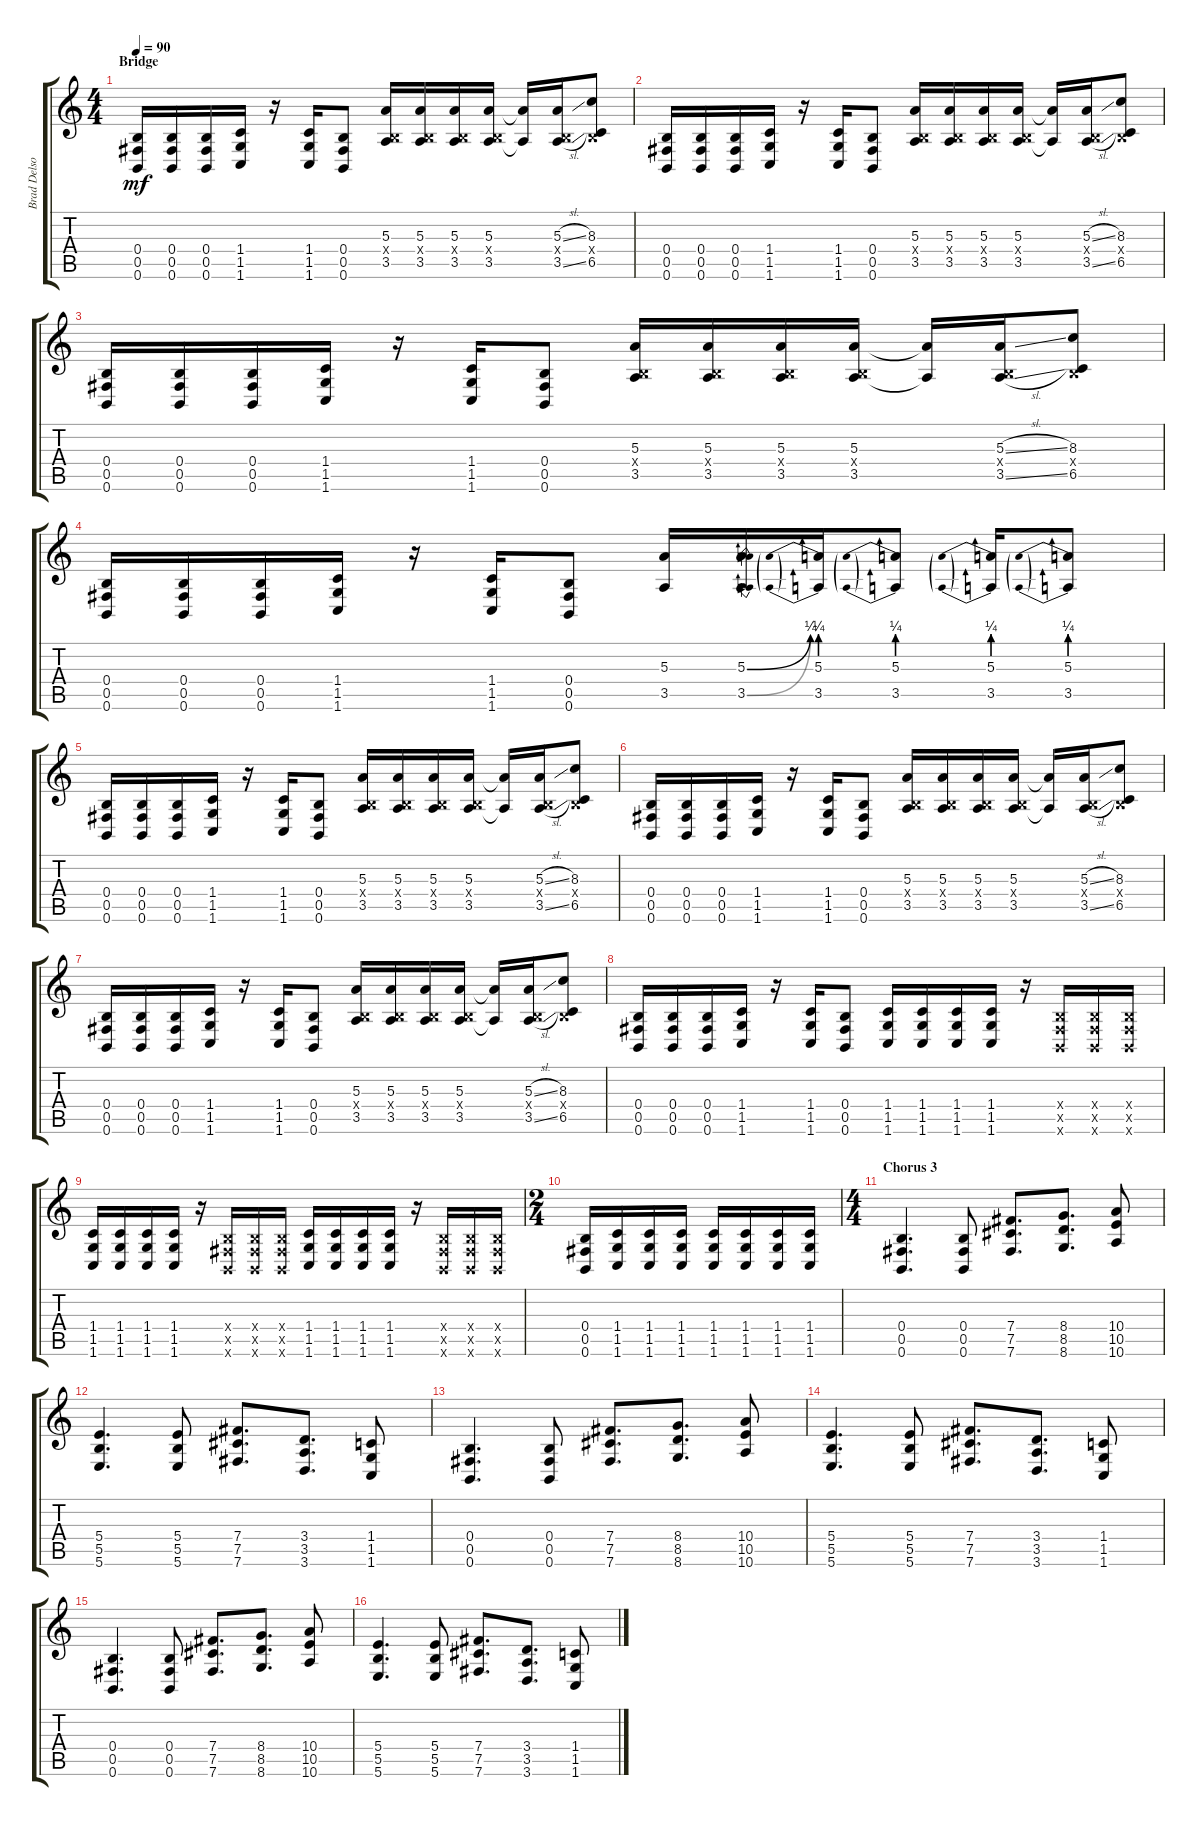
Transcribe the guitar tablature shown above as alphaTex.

\track ("Brad Delson (Guitar 2)" "Brad Delso") {instrument distortionguitar}
\staff {score tabs}
\tuning (Db4 Ab3 E3 B2 Gb2 B1) {hide}
\ts (4 4)
\section ("" "Bridge")
\tempo 90
\clef g2
\ks c
(0.4 0.5 0.6).16{dy mf} (0.4 0.5 0.6).16 (0.4 0.5 0.6).16 (1.4 1.5 1.6).16 r.16 (1.4 1.5 1.6).16 (0.4 0.5 0.6).8 (5.3 0.4{x} 3.5).16 (5.3 0.4{x} 3.5).16 (5.3 0.4{x} 3.5).16 (5.3 0.4{x} 3.5).16 (5.3{t} 3.5{t}).16 (5.3{sl} 0.4{x} 3.5{sl}).16 (8.3 0.4{x} 6.5).8 |
(0.4 0.5 0.6).16 (0.4 0.5 0.6).16 (0.4 0.5 0.6).16 (1.4 1.5 1.6).16 r.16 (1.4 1.5 1.6).16 (0.4 0.5 0.6).8 (5.3 0.4{x} 3.5).16 (5.3 0.4{x} 3.5).16 (5.3 0.4{x} 3.5).16 (5.3 0.4{x} 3.5).16 (5.3{t} 3.5{t}).16 (5.3{sl} 0.4{x} 3.5{sl}).16 (8.3 0.4{x} 6.5).8 |
(0.4 0.5 0.6).16 (0.4 0.5 0.6).16 (0.4 0.5 0.6).16 (1.4 1.5 1.6).16 r.16 (1.4 1.5 1.6).16 (0.4 0.5 0.6).8 (5.3 0.4{x} 3.5).16 (5.3 0.4{x} 3.5).16 (5.3 0.4{x} 3.5).16 (5.3 0.4{x} 3.5).16 (5.3{t} 3.5{t}).16 (5.3{sl} 0.4{x} 3.5{sl}).16 (8.3 0.4{x} 6.5).8 |
(0.4 0.5 0.6).16 (0.4 0.5 0.6).16 (0.4 0.5 0.6).16 (1.4 1.5 1.6).16 r.16 (1.4 1.5 1.6).16 (0.4 0.5 0.6).8 (5.3 3.5).16 (5.3{be (bend 0 0 60 1)} 3.5{be (bend 0 0 60 1)}).16 (5.3{be (prebend 0 1 60 1)} 3.5{be (prebend 0 1 60 1)}).16 (5.3{be (prebend 0 1 60 1)} 3.5{be (prebend 0 1 60 1)}).8 (5.3{be (prebend 0 1 60 1)} 3.5{be (prebend 0 1 60 1)}).16 (5.3{be (prebend 0 1 60 1)} 3.5{be (prebend 0 1 60 1)}).8 |
(0.4 0.5 0.6).16 (0.4 0.5 0.6).16 (0.4 0.5 0.6).16 (1.4 1.5 1.6).16 r.16 (1.4 1.5 1.6).16 (0.4 0.5 0.6).8 (5.3 0.4{x} 3.5).16 (5.3 0.4{x} 3.5).16 (5.3 0.4{x} 3.5).16 (5.3 0.4{x} 3.5).16 (5.3{t} 3.5{t}).16 (5.3{sl} 0.4{x} 3.5{sl}).16 (8.3 0.4{x} 6.5).8 |
(0.4 0.5 0.6).16 (0.4 0.5 0.6).16 (0.4 0.5 0.6).16 (1.4 1.5 1.6).16 r.16 (1.4 1.5 1.6).16 (0.4 0.5 0.6).8 (5.3 0.4{x} 3.5).16 (5.3 0.4{x} 3.5).16 (5.3 0.4{x} 3.5).16 (5.3 0.4{x} 3.5).16 (5.3{t} 3.5{t}).16 (5.3{sl} 0.4{x} 3.5{sl}).16 (8.3 0.4{x} 6.5).8 |
(0.4 0.5 0.6).16 (0.4 0.5 0.6).16 (0.4 0.5 0.6).16 (1.4 1.5 1.6).16 r.16 (1.4 1.5 1.6).16 (0.4 0.5 0.6).8 (5.3 0.4{x} 3.5).16 (5.3 0.4{x} 3.5).16 (5.3 0.4{x} 3.5).16 (5.3 0.4{x} 3.5).16 (5.3{t} 3.5{t}).16 (5.3{sl} 0.4{x} 3.5{sl}).16 (8.3 0.4{x} 6.5).8 |
(0.4 0.5 0.6).16 (0.4 0.5 0.6).16 (0.4 0.5 0.6).16 (1.4 1.5 1.6).16 r.16 (1.4 1.5 1.6).16 (0.4 0.5 0.6).8 (1.4 1.5 1.6).16 (1.4 1.5 1.6).16 (1.4 1.5 1.6).16 (1.4 1.5 1.6).16 r.16 (0.4{x} 0.5{x} 0.6{x}).16 (0.4{x} 0.5{x} 0.6{x}).16 (0.4{x} 0.5{x} 0.6{x}).16 |
(1.4 1.5 1.6).16 (1.4 1.5 1.6).16 (1.4 1.5 1.6).16 (1.4 1.5 1.6).16 r.16 (0.4{x} 0.5{x} 0.6{x}).16 (0.4{x} 0.5{x} 0.6{x}).16 (0.4{x} 0.5{x} 0.6{x}).16 (1.4 1.5 1.6).16 (1.4 1.5 1.6).16 (1.4 1.5 1.6).16 (1.4 1.5 1.6).16 r.16 (0.4{x} 0.5{x} 0.6{x}).16 (0.4{x} 0.5{x} 0.6{x}).16 (0.4{x} 0.5{x} 0.6{x}).16 |
\ts (2 4)
(0.4 0.5 0.6).16 (1.4 1.5 1.6).16 (1.4 1.5 1.6).16 (1.4 1.5 1.6).16 (1.4 1.5 1.6).16 (1.4 1.5 1.6).16 (1.4 1.5 1.6).16 (1.4 1.5 1.6).16 |
\ts (4 4)
\section ("" "Chorus 3")
(0.4 0.5 0.6).4{d} (0.4 0.5 0.6).8 (7.4 7.5 7.6).8{d} (8.4 8.5 8.6).8{d} (10.4 10.5 10.6).8 |
(5.4 5.5 5.6).4{d} (5.4 5.5 5.6).8 (7.4 7.5 7.6).8{d} (3.4 3.5 3.6).8{d} (1.4 1.5 1.6).8 |
(0.4 0.5 0.6).4{d} (0.4 0.5 0.6).8 (7.4 7.5 7.6).8{d} (8.4 8.5 8.6).8{d} (10.4 10.5 10.6).8 |
(5.4 5.5 5.6).4{d} (5.4 5.5 5.6).8 (7.4 7.5 7.6).8{d} (3.4 3.5 3.6).8{d} (1.4 1.5 1.6).8 |
(0.4 0.5 0.6).4{d} (0.4 0.5 0.6).8 (7.4 7.5 7.6).8{d} (8.4 8.5 8.6).8{d} (10.4 10.5 10.6).8 |
(5.4 5.5 5.6).4{d} (5.4 5.5 5.6).8 (7.4 7.5 7.6).8{d} (3.4 3.5 3.6).8{d} (1.4 1.5 1.6).8
